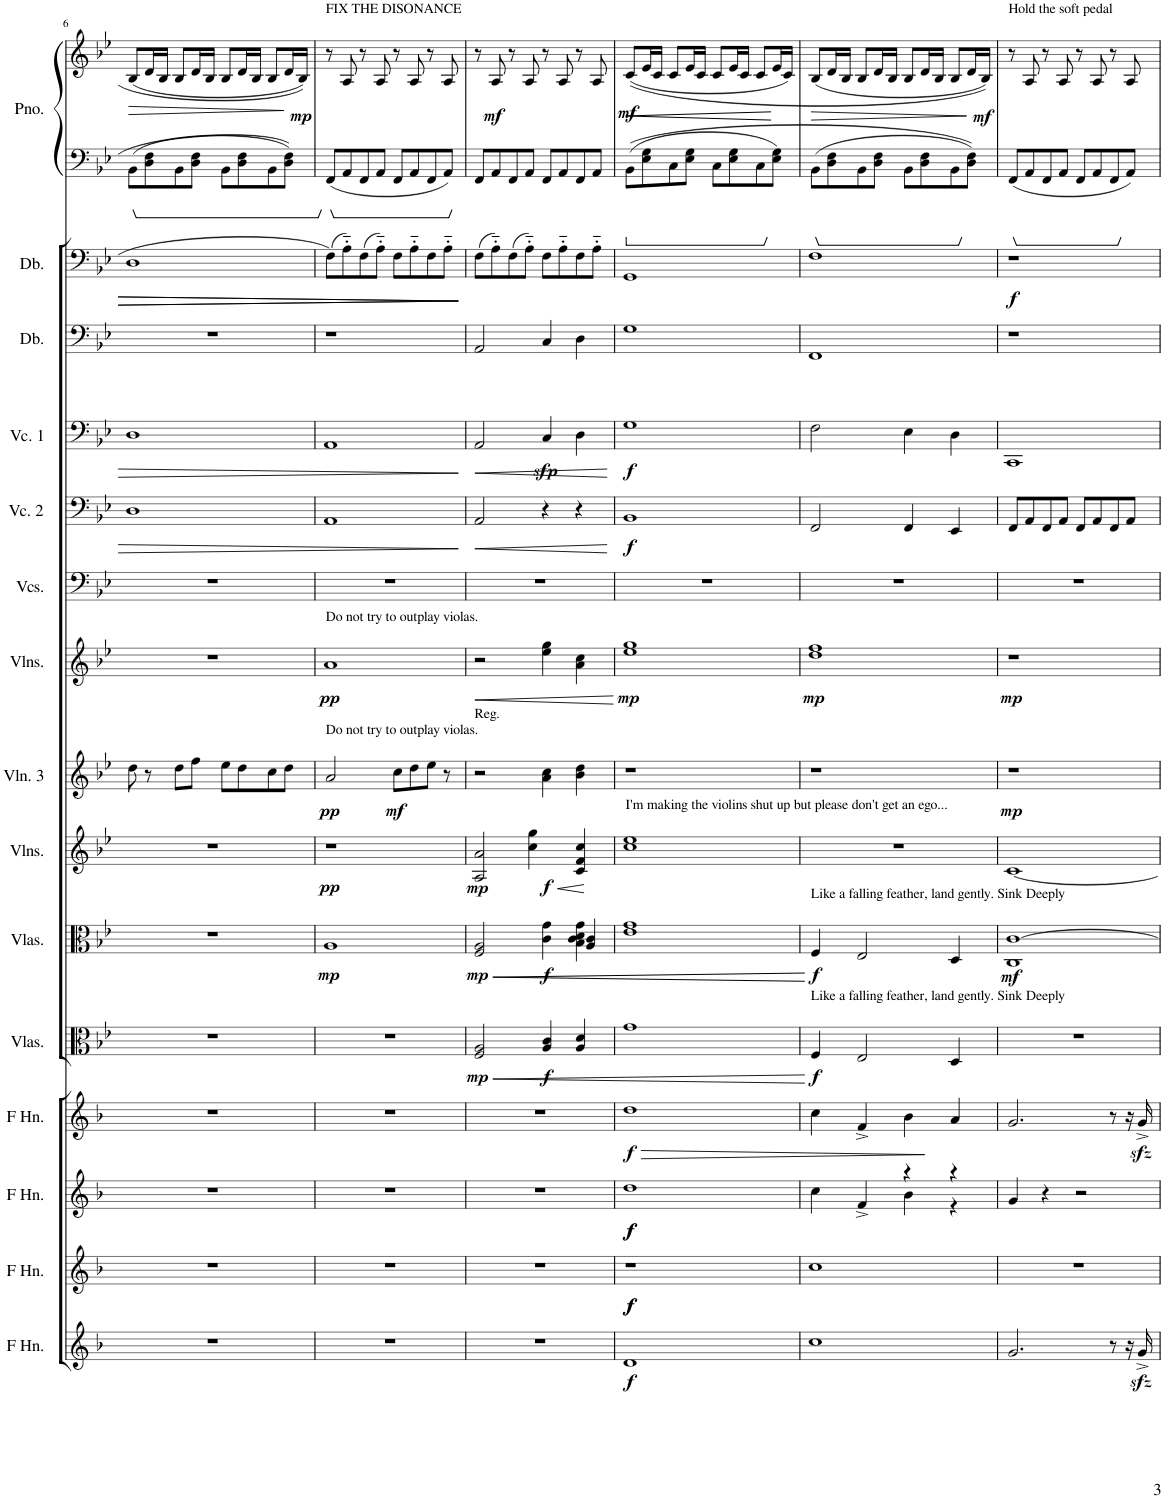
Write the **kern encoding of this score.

**kern	**dynam	**kern	**dynam	**kern	**dynam	**kern	**dynam	**kern	**dynam	**kern	**dynam	**kern	**dynam	**kern	**dynam	**kern	**dynam	**kern	**kern	**dynam	**kern	**dynam	**kern	**kern	**dynam	**kern	**kern	**dynam
*part15	*part15	*part14	*part14	*part13	*part13	*part12	*part12	*part11	*part11	*part10	*part10	*part9	*part9	*part8	*part8	*part7	*part7	*part6	*part5	*part5	*part4	*part4	*part3	*part2	*part2	*part1	*part1	*part1
*staff16	*staff16	*staff15	*staff15	*staff14	*staff14	*staff13	*staff13	*staff12	*staff12	*staff11	*staff11	*staff10	*staff10	*staff9	*staff9	*staff8	*staff8	*staff7	*staff6	*staff6	*staff5	*staff5	*staff4	*staff3	*staff3	*staff2	*staff1	*staff1/2
*I"Horn in F	*	*I"Horn in F	*	*I"Horn in F	*	*I"Horn in F	*	*I"Violas	*	*I"Violas	*	*I"Violins	*	*I"Violin 3	*	*I"Violins	*	*I"Violoncellos	*I"Violoncello Solo 2	*	*I"Violoncello Solo 1	*	*I"Double Bass	*I"Double Bass	*	*I"Piano	*	*
*	*	*	*	*	*	*	*	*I'Vlas.	*	*I'Vlas.	*	*I'Vlns.	*	*I'Vln. 3	*	*I'Vlns.	*	*I'Vcs.	*I'Vc. 2	*	*I'Vc. 1	*	*I'Db.	*I'Db.	*	*I'Pno.	*	*
!!LO:PB:g=z
*clefG2	*	*clefG2	*	*clefG2	*	*clefG2	*	*clefC3	*	*clefC3	*	*clefG2	*	*clefG2	*	*clefG2	*	*clefF4	*clefF4	*	*clefF4	*	*clefF4	*clefF4	*	*clefF4	*clefG2	*
*Trd4c7	*	*Trd4c7	*	*Trd4c7	*	*Trd4c7	*	*	*	*	*	*	*	*	*	*	*	*	*	*	*	*	*Trd7c12	*Trd7c12	*	*	*	*
*k[b-]	*	*k[b-]	*	*k[b-]	*	*k[b-]	*	*k[b-e-]	*	*k[b-e-]	*	*k[b-e-]	*	*k[b-e-]	*	*k[b-e-]	*	*k[b-e-]	*k[b-e-]	*	*k[b-e-]	*	*k[b-e-]	*k[b-e-]	*	*k[b-e-]	*k[b-e-]	*
*M4/4	*	*M4/4	*	*M4/4	*	*M4/4	*	*M4/4	*	*M4/4	*	*M4/4	*	*M4/4	*	*M4/4	*	*M4/4	*M4/4	*	*M4/4	*	*M4/4	*M4/4	*	*M4/4	*M4/4	*
=6	=6	=6	=6	=6	=6	=6	=6	=6	=6	=6	=6	=6	=6	=6	=6	=6	=6	=6	=6	=6	=6	=6	=6	=6	=6	=6	=6	=6
!	!	!	!	!	!	!	!	!	!	!	!	!	!	!	!	!	!	!	!	!	!	!	!	!	!LO:HP:b	!	!	!LO:HP:b
1r	.	1r	.	1r	.	1r	.	1r	.	1r	.	1r	.	8dd\	.	1r	.	1r	1D	.	1D	.	1r	1D	>	8BB-\L	(8B-/L	>
.	.	.	.	.	.	.	.	.	.	.	.	.	.	8r	.	.	.	.	.	.	.	.	.	.	.	8D\ 8F\	16d/L	.
.	.	.	.	.	.	.	.	.	.	.	.	.	.	.	.	.	.	.	.	.	.	.	.	.	.	.	16B-/JJ	.
.	.	.	.	.	.	.	.	.	.	.	.	.	.	8dd\L	.	.	.	.	.	.	.	.	.	.	.	8BB-\	8B-/L	.
.	.	.	.	.	.	.	.	.	.	.	.	.	.	8ff\J	.	.	.	.	.	.	.	.	.	.	.	8D\ 8F\J	16d/L	.
.	.	.	.	.	.	.	.	.	.	.	.	.	.	.	.	.	.	.	.	.	.	.	.	.	.	.	16B-/JJ	.
.	.	.	.	.	.	.	.	.	.	.	.	.	.	8ee-\L	.	.	.	.	.	.	.	.	.	.	.	8BB-\L	8B-/L	.
.	.	.	.	.	.	.	.	.	.	.	.	.	.	8dd\	.	.	.	.	.	.	.	.	.	.	.	8D\ 8F\	16d/L	.
.	.	.	.	.	.	.	.	.	.	.	.	.	.	.	.	.	.	.	.	.	.	.	.	.	.	.	16B-/JJ	.
.	.	.	.	.	.	.	.	.	.	.	.	.	.	8cc\	.	.	.	.	.	.	.	.	.	.	.	8BB-\	8B-/L	.
.	.	.	.	.	.	.	.	.	.	.	.	.	.	8dd\J	.	.	.	.	.	.	.	.	.	.	.	8D\ 8F\J	16d/L	.
!	!	!	!	!	!	!	!	!	!	!	!	!	!	!	!	!	!	!	!	!	!	!	!	!	!	!	!	!LO:DY:b
.	.	.	.	.	.	.	.	.	.	.	.	.	.	.	.	.	.	.	.	.	.	.	.	.	.	.	16B-/JJ)	mp
.	.	.	.	.	.	.	.	.	.	.	.	.	.	.	.	.	.	.	.	.	.	.	.	.	.	.	.	]
=7	=7	=7	=7	=7	=7	=7	=7	=7	=7	=7	=7	=7	=7	=7	=7	=7	=7	=7	=7	=7	=7	=7	=7	=7	=7	=7	=7	=7
!	!	!	!	!	!	!	!	!	!	!	!	!	!	!	!	!	!	!	!	!	!	!	!	!	!	!	!LO:TX:a:t=FIX THE DISONANCE	!
!	!	!	!	!	!	!	!	!	!	!	!	!	!	!	!	!LO:TX:a:t=Do not try to outplay violas.	!	!	!	!	!	!	!	!	!	!	!	!
!	!	!	!	!	!	!	!	!	!	!	!	!	!	!LO:TX:a:t=Do not try to outplay violas.	!	!	!	!	!	!	!	!	!	!	!	!	!	!
!	!	!	!	!	!	!	!	!	!	!	!LO:DY:b	!	!LO:DY:b	!	!LO:DY:b	!	!LO:DY:b	!	!	!	!	!	!	!	!	!	!	!
1r	.	1r	.	1r	.	1r	.	1r	.	1A	mp	1r	pp	2a/	pp	1a	pp	1r	1AA	.	1AA	.	1r	(8F\L	.	8FF/L	8r	.
.	.	.	.	.	.	.	.	.	.	.	.	.	.	.	.	.	.	.	.	.	.	.	.	8A'~\)	.	8AA/	8A/	.
.	.	.	.	.	.	.	.	.	.	.	.	.	.	.	.	.	.	.	.	.	.	.	.	(8F\	.	8FF/	8r	.
.	.	.	.	.	.	.	.	.	.	.	.	.	.	.	.	.	.	.	.	.	.	.	.	8A'~\J)	.	8AA/J	8A/	.
!	!	!	!	!	!	!	!	!	!	!	!	!	!	!	!LO:DY:b	!	!	!	!	!	!	!	!	!	!	!	!	!
.	.	.	.	.	.	.	.	.	.	.	.	.	.	8cc\L	mf	.	.	.	.	.	.	.	.	8F\L	.	8FF/L	8r	.
.	.	.	.	.	.	.	.	.	.	.	.	.	.	8dd\	.	.	.	.	.	.	.	.	.	8A'~\	.	8AA/	8A/	.
.	.	.	.	.	.	.	.	.	.	.	.	.	.	8ee-\J	.	.	.	.	.	.	.	.	.	8F\	.	8FF/	8r	.
.	.	.	.	.	.	.	.	.	.	.	.	.	.	8r	.	.	.	.	.	.	.	.	.	8A'~\J	.	8AA/J	8A/	.
.	.	.	.	.	.	.	.	.	.	.	.	.	.	.	.	.	.	.	.	.	.	.	.	.	]	.	.	.
=8	=8	=8	=8	=8	=8	=8	=8	=8	=8	=8	=8	=8	=8	=8	=8	=8	=8	=8	=8	=8	=8	=8	=8	=8	=8	=8	=8	=8
!	!	!	!	!	!	!	!	!	!	!	!	!	!	!LO:TX:a:t=Reg.	!	!	!	!	!	!	!	!	!	!	!	!	!	!
!	!	!	!	!	!	!	!	!	!LO:HP:b	!	!LO:HP:b	!	!	!	!	!	!LO:HP:b	!	!	!LO:HP:b	!	!LO:HP:b	!	!	!	!	!	!
*	*	*	*	*	*	*	*	*	*	*^	*	*	*	*	*	*	*	*	*	*	*	*	*	*	*	*	*	*
!	!	!	!	!	!	!	!	!	!LO:DY:n=1:b	!	!	!LO:DY:n=1:b	!	!LO:DY:b	!	!	!	!	!	!	!	!	!	!	!	!	!	!	!
1r	.	1r	.	1r	.	1r	.	2F/ 2A/	< mp	2F/ 2A/	2.ryy	< mp	2A/ 2a/	mp	2r	.	2r	<	1r	2AA/	<	2AA/	<	2AA/	(8F\L	.	8FF/L	8r	.
!	!	!	!	!	!	!	!	!	!	!	!	!	!	!	!	!	!	!	!	!	!	!	!	!	!	!	!	!	!LO:DY:b
.	.	.	.	.	.	.	.	.	.	.	.	.	.	.	.	.	.	.	.	.	.	.	.	.	8A'~\)	.	8AA/	8A/	mf
.	.	.	.	.	.	.	.	.	.	.	.	.	.	.	.	.	.	.	.	.	.	.	.	.	(8F\	.	8FF/	8r	.
.	.	.	.	.	.	.	.	.	.	.	.	.	.	.	.	.	.	.	.	.	.	.	.	.	8A'~\J)	.	8AA/J	8A/	.
!	!	!	!	!	!	!	!	!	!LO:DY:n=2:b	!	!	!LO:DY:n=2:b	!	!LO:HP:b	!	!	!	!	!	!	!	!	!	!	!	!	!	!	!
!	!	!	!	!	!	!	!	!	!	!	!	!	!	!LO:DY:n=1:b	!	!	!	!	!	!	!	!	!LO:DY:b	!	!	!	!	!	!
.	.	.	.	.	.	.	.	4A/ 4c/	f	4c\ 4g\	.	f	4cc\ 4gg\	< f	4a\ 4cc\	.	4ee-\ 4gg\	.	.	4r	.	4C/	sfp	4C/	8F\L	.	8FF/L	8r	.
.	.	.	.	.	.	.	.	.	.	.	.	.	.	.	.	.	.	.	.	.	.	.	.	.	8A'~\	.	8AA/	8A/	.
.	.	.	.	.	.	.	.	4A/ 4d/	.	4A/ 4c/	4B-\ 4c\ 4d\ 4g\	.	4c/ 4f/ 4cc/	.	4b-\ 4dd\	.	4a\ 4cc\	.	.	4r	.	4D\	.	4D\	8F\	.	8FF/	8r	.
.	.	.	.	.	.	.	.	.	.	.	.	.	.	.	.	.	.	.	.	.	.	.	.	.	8A'~\J	.	8AA/J	8A/	.
*	*	*	*	*	*	*	*	*	*	*v	*v	*	*	*	*	*	*	*	*	*	*	*	*	*	*	*	*	*	*
.	.	.	.	.	.	.	.	.	.	.	.	.	.	.	.	.	[	.	.	[	.	[	.	.	.	.	.	.
=9	=9	=9	=9	=9	=9	=9	=9	=9	=9	=9	=9	=9	=9	=9	=9	=9	=9	=9	=9	=9	=9	=9	=9	=9	=9	=9	=9	=9
!	!	!	!	!	!	!	!	!	!	!	!	!LO:TX:a:t=I'm making the violins shut up but please don't get an ego...	!	!	!	!	!	!	!	!	!	!	!	!	!	!	!	!
!	!LO:DY:b	!	!LO:DY:b	!	!	!	!LO:HP:b	!	!	!	!	!	!	!	!	!	!	!	!	!	!	!	!	!	!	!	!	!LO:HP:b
!	!	!	!LO:DY:n=1:b	!	!LO:DY:b	!	!	!	!	!	!	!	!	!	!	!	!	!	!	!	!	!	!	!	!	!	!	!
!	!	!	!	!	!LO:DY:n=1:b	!	!LO:DY:n=1:b	!	!	!	!	!	!	!	!	!	!LO:DY:b	!	!	!LO:DY:b	!	!LO:DY:b	!	!	!	!	!	!LO:DY:n=1:b
1d	f	1r	f f	1dd	f f	1dd	> f	1g	.	1e- 1g	.	1cc 1ee-	.	1r	.	1ee- 1gg	mp	1r	1BB-	f	1G	f	1G	1GG	.	8BB-\L	((8c/L	< mf
.	.	.	.	.	.	.	.	.	.	.	.	.	.	.	.	.	.	.	.	.	.	.	.	.	.	8E-\ 8G\	16e-/L	.
.	.	.	.	.	.	.	.	.	.	.	.	.	.	.	.	.	.	.	.	.	.	.	.	.	.	.	16c/JJ	.
.	.	.	.	.	.	.	.	.	.	.	.	.	.	.	.	.	.	.	.	.	.	.	.	.	.	8C\	8c/L	.
.	.	.	.	.	.	.	.	.	.	.	.	.	.	.	.	.	.	.	.	.	.	.	.	.	.	8E-\ 8G\J	16e-/L	.
.	.	.	.	.	.	.	.	.	.	.	.	.	.	.	.	.	.	.	.	.	.	.	.	.	.	.	16c/JJ	.
.	.	.	.	.	.	.	.	.	.	.	.	.	.	.	.	.	.	.	.	.	.	.	.	.	.	8C\L	8c/L	.
.	.	.	.	.	.	.	.	.	.	.	.	.	.	.	.	.	.	.	.	.	.	.	.	.	.	8E-\ 8G\	16e-/L	.
.	.	.	.	.	.	.	.	.	.	.	.	.	.	.	.	.	.	.	.	.	.	.	.	.	.	.	16c/JJ	.
.	.	.	.	.	.	.	.	.	.	.	.	.	.	.	.	.	.	.	.	.	.	.	.	.	.	8C\	8c/L	.
.	.	.	.	.	.	.	.	.	.	.	.	.	.	.	.	.	.	.	.	.	.	.	.	.	.	8E-\ 8G\J	16e-/L	.
.	.	.	.	.	.	.	.	.	.	.	.	.	.	.	.	.	.	.	.	.	.	.	.	.	.	.	16c/JJ)	.
.	.	.	.	.	.	.	.	.	[	.	[	.	[	.	.	.	.	.	.	.	.	.	.	.	.	.	.	[
=10	=10	=10	=10	=10	=10	=10	=10	=10	=10	=10	=10	=10	=10	=10	=10	=10	=10	=10	=10	=10	=10	=10	=10	=10	=10	=10	=10	=10
*	*	*	*	*^	*	*	*	*	*	*	*	*	*	*	*	*	*	*	*	*	*	*	*	*	*	*	*	*
!	!	!	!	!	!	!	!	!	!	!	!LO:TX:a:t=Like a falling feather, land gently. Sink Deeply	!	!	!	!	!	!	!	!	!	!	!	!	!	!	!	!	!	!
!	!	!	!	!	!	!	!	!	!LO:TX:a:t=Like a falling feather, land gently. Sink Deeply	!	!	!	!	!	!	!	!	!	!	!	!	!	!	!	!	!	!	!	!
!	!	!	!	!	!	!	!	!	!	!LO:DY:b	!	!LO:DY:b	!	!	!	!	!	!LO:DY:b	!	!	!	!	!	!	!	!	!	!	!LO:HP:b
1cc	.	1cc	.	4cc\	2ryy	.	4cc\	.	4F/	f	4F/	f	1r	.	1r	.	1dd 1ff	mp	1r	2FF/	.	2F\	.	1FF	1F	.	8BB-\L	(8B-/L	>
.	.	.	.	.	.	.	.	.	.	.	.	.	.	.	.	.	.	.	.	.	.	.	.	.	.	.	8D\ 8F\	16d/L	.
.	.	.	.	.	.	.	.	.	.	.	.	.	.	.	.	.	.	.	.	.	.	.	.	.	.	.	.	16B-/JJ	.
.	.	.	.	4f^/	.	.	4f^/	.	2E-/	.	2E-/	.	.	.	.	.	.	.	.	.	.	.	.	.	.	.	8BB-\	8B-/L	.
.	.	.	.	.	.	.	.	.	.	.	.	.	.	.	.	.	.	.	.	.	.	.	.	.	.	.	8D\ 8F\J	16d/L	.
.	.	.	.	.	.	.	.	.	.	.	.	.	.	.	.	.	.	.	.	.	.	.	.	.	.	.	.	16B-/JJ	.
.	.	.	.	4r	4b-\	.	4b-\	.	.	.	.	.	.	.	.	.	.	.	.	4FF/	.	4E-\	.	.	.	.	8BB-\L	8B-/L	.
.	.	.	.	.	.	.	.	.	.	.	.	.	.	.	.	.	.	.	.	.	.	.	.	.	.	.	8D\ 8F\	16d/L	.
.	.	.	.	.	.	.	.	.	.	.	.	.	.	.	.	.	.	.	.	.	.	.	.	.	.	.	.	16B-/JJ	.
.	.	.	.	4r	4r	.	4a/	.	4D/	.	4D/	.	.	.	.	.	.	.	.	4EE-/	.	4D\	.	.	.	.	8BB-\	8B-/L	.
.	.	.	.	.	.	.	.	.	.	.	.	.	.	.	.	.	.	.	.	.	.	.	.	.	.	.	8D\ 8F\J	16d/L	.
!	!	!	!	!	!	!	!	!	!	!	!	!	!	!	!	!	!	!	!	!	!	!	!	!	!	!	!	!	!LO:DY:b
.	.	.	.	.	.	.	.	.	.	.	.	.	.	.	.	.	.	.	.	.	.	.	.	.	.	.	.	16B-/JJ))	mf
*	*	*	*	*v	*v	*	*	*	*	*	*	*	*	*	*	*	*	*	*	*	*	*	*	*	*	*	*	*	*
.	.	.	.	.	.	.	.	.	.	.	.	.	.	.	.	.	.	.	.	.	.	.	.	.	.	.	.	]
=11	=11	=11	=11	=11	=11	=11	=11	=11	=11	=11	=11	=11	=11	=11	=11	=11	=11	=11	=11	=11	=11	=11	=11	=11	=11	=11	=11	=11
!	!	!	!	!	!	!	!	!	!	!	!	!	!	!	!	!	!	!	!	!	!	!	!	!	!	!	!LO:TX:a:t=Hold the soft pedal	!
!	!	!	!	!	!	!	!	!	!	!	!LO:DY:b	!	!	!	!LO:DY:b	!	!LO:DY:b	!	!	!	!	!	!	!	!LO:DY:b	!	!	!
2.g/	.	1r	.	4g/	.	2.g/	.	1r	.	1C [1c	mf	[1c	.	1r	mp	1r	mp	1r	8FF/L	.	1CC	.	1r	1r	f	8FF/L	8r	.
.	.	.	.	.	.	.	.	.	.	.	.	.	.	.	.	.	.	.	8AA/	.	.	.	.	.	.	8AA/	8A/	.
.	.	.	.	4r	.	.	.	.	.	.	.	.	.	.	.	.	.	.	8FF/	.	.	.	.	.	.	8FF/	8r	.
.	.	.	.	.	.	.	.	.	.	.	.	.	.	.	.	.	.	.	8AA/J	.	.	.	.	.	.	8AA/J	8A/	.
.	.	.	.	2r	.	.	.	.	.	.	.	.	.	.	.	.	.	.	8FF/L	.	.	.	.	.	.	8FF/L	8r	.
.	.	.	.	.	.	.	.	.	.	.	.	.	.	.	.	.	.	.	8AA/	.	.	.	.	.	.	8AA/	8A/	.
8r	.	.	.	.	.	8r	]	.	.	.	.	.	.	.	.	.	.	.	8FF/	.	.	.	.	.	.	8FF/	8r	.
16r	.	.	.	.	.	16r	.	.	.	.	.	.	.	.	.	.	.	.	8AA/J	.	.	.	.	.	.	8AA/J	8A/	.
16gzz<^/	.	.	.	.	.	16gzz<^/	.	.	.	.	.	.	.	.	.	.	.	.	.	.	.	.	.	.	.	.	.	.
=	=	=	=	=	=	=	=	=	=	=	=	=	=	=	=	=	=	=	=	=	=	=	=	=	=	=	=	=
*-	*-	*-	*-	*-	*-	*-	*-	*-	*-	*-	*-	*-	*-	*-	*-	*-	*-	*-	*-	*-	*-	*-	*-	*-	*-	*-	*-	*-
